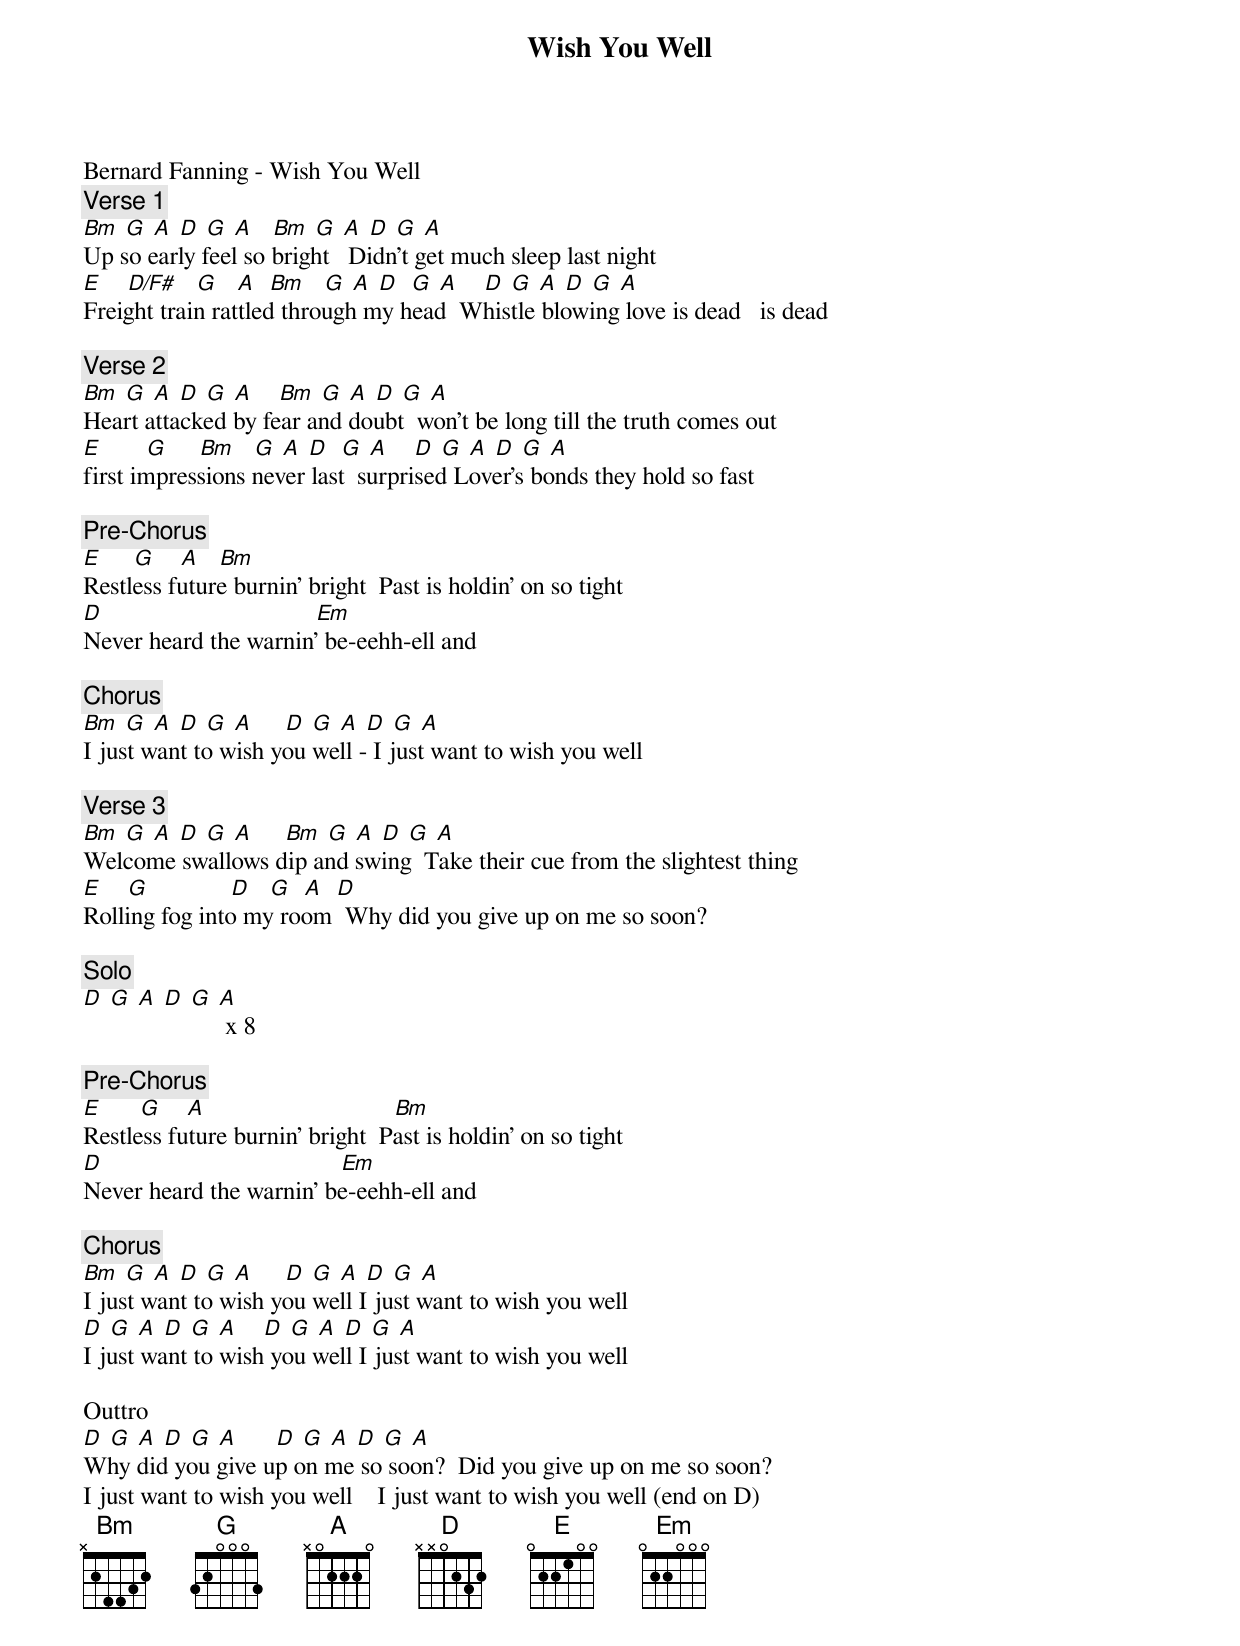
{title: Wish You Well}
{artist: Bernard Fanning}
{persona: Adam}
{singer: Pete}
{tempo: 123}
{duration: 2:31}
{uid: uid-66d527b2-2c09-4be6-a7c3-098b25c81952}
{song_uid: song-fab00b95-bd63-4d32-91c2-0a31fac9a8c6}



Bernard Fanning - Wish You Well
{comment: Verse 1}
[Bm] [G] [A] [D] [G] [A]			[Bm] [G] [A] [D] [G] [A]
Up so early feel so bright  	Didn't get much sleep last night
[E] 			[D/F#] 		[G]   [A]		[Bm] 		[G] [A] [D] 	[G] [A]	   [D] [G] [A] [D] [G] [A]
Freight train rattled through my head 	Whistle blowing love is dead 		is dead

{comment: Verse 2}
[Bm] [G] [A] [D] [G] [A]				[Bm] [G] [A] [D] [G] [A]
Heart attacked by fear and doubt 	won't be long till the truth comes out
[E] 			 		[G]   		[Bm] 		[G] [A] [D] 	[G] [A]	   [D] [G] [A] [D] [G] [A]
first impressions never last 	surprised	Lover's bonds they hold so fast

{comment: Pre-Chorus}
[E] 				[G]   	[A]			[Bm]
Restless future burnin' bright 	Past is holdin' on so tight
[D]                          	      	[Em]
Never heard the warnin' be-eehh-ell and

{comment: Chorus}
[Bm] [G] [A] [D] [G] [A] 				[D] [G] [A] [D] [G] [A]
I just want to wish you well - I just want to wish you well

{comment: Verse 3}
[Bm] [G] [A] [D] [G] [A]					[Bm] [G] [A] [D] [G] [A]
Welcome swallows dip and swing 	Take their cue from the slightest thing
[E] 			[G]   	    		   [D] 		[G] 	[A]		[D]
Rolling fog into my room 	Why did you give up on me so soon?

{comment: Solo}
[D] [G] [A] [D] [G] [A] x 8

{comment: Pre-Chorus}
[E] 			 	[G]   	[A]                              [Bm]
Restless future burnin' bright 	Past is holdin' on so tight
[D]                                    		[Em]
Never heard the warnin' be-eehh-ell and

{comment: Chorus}
[Bm] [G] [A] [D] [G] [A] 				[D] [G] [A] [D] [G] [A]
I just want to wish you well	I just want to wish you well
[D] [G] [A] [D] [G] [A]				[D] [G] [A] [D] [G] [A]
I just want to wish you well	I just want to wish you well

Outtro
[D] [G] [A] [D] [G] [A]						[D] [G] [A] [D] [G] [A]
Why did you give up on me so soon? 	Did you give up on me so soon?
I just want to wish you well 			I just want to wish you well (end on D)
